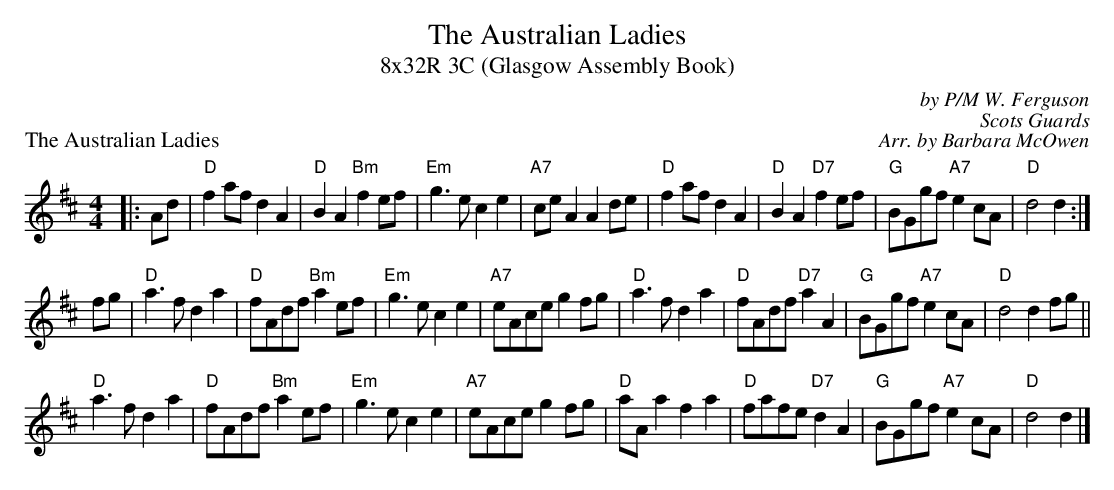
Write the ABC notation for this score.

X:1
T: The Australian Ladies
T: 8x32R 3C (Glasgow Assembly Book)
P: The Australian Ladies
C: by P/M W. Ferguson
C: Scots Guards
C: Arr. by Barbara McOwen
M: 4/4
L: 1/8
K: D
|: Ad|"D"f2 af d2 A2|"D"B2 A2 "Bm"f2 ef|"Em"g3 e c2 e2|"A7"ce A2 A2 de|"D"f2 af d2 A2|"D"B2 A2 "D7"f2 ef|"G"BGgf "A7"e2 cA|"D"d4 d2 :|
fg|"D"a3 f d2 a2|"D"fAdf "Bm"a2 ef|"Em"g3 e c2 e2|"A7"eAce g2 fg|"D"a3 f d2 a2|"D"fAdf "D7"a2 A2|"G"BGgf "A7"e2 cA|"D"d4 d2 fg||
"D"a3 f d2 a2|"D"fAdf "Bm"a2 ef|"Em"g3 e c2 e2|"A7"eAce g2 fg|"D"aA a2 f2 a2|"D"fafe "D7"d2 A2|"G"BGgf "A7"e2 cA|"D"d4 d2 |]
